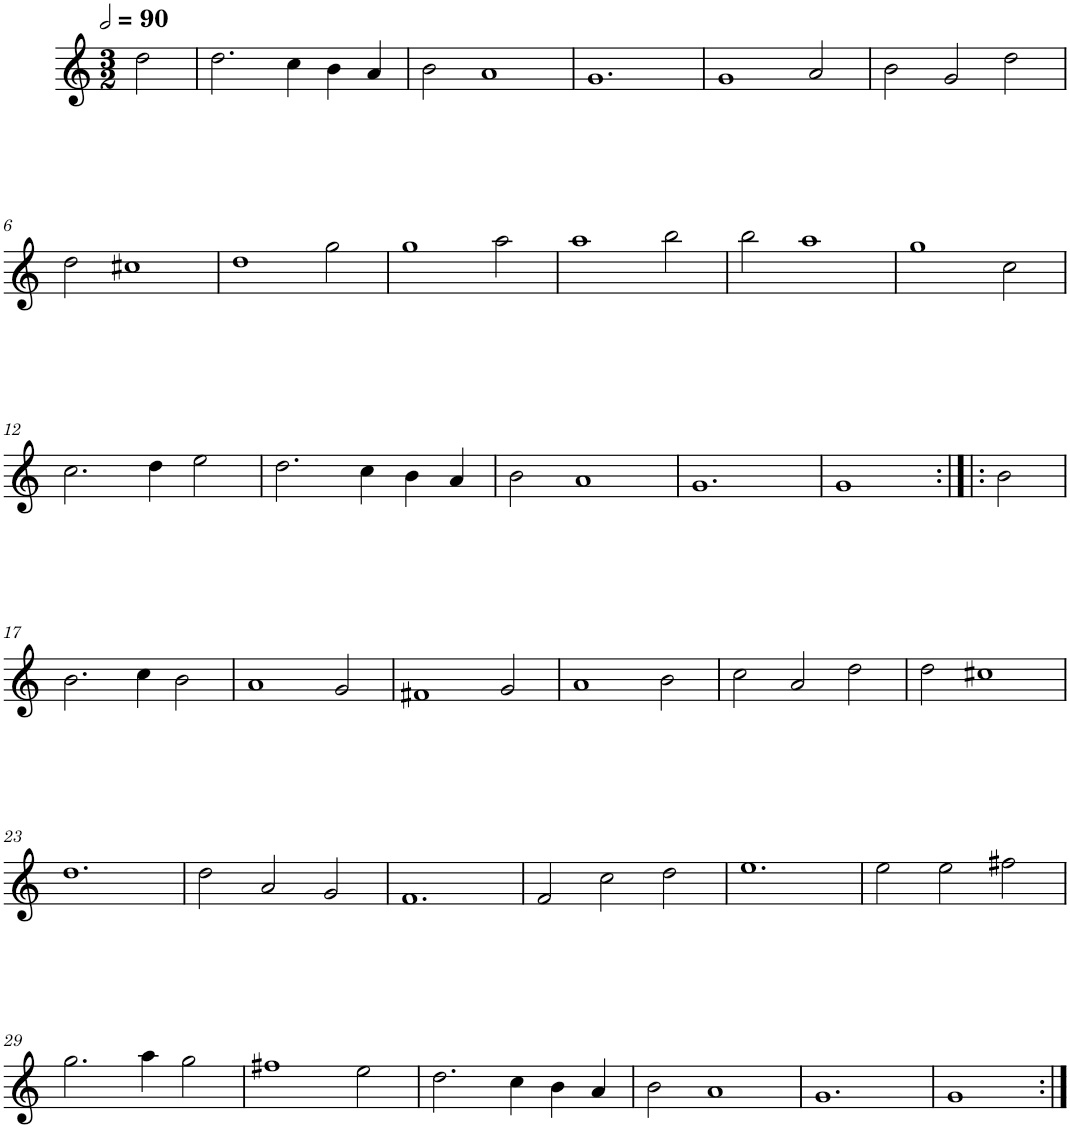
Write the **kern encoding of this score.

**kern
*part1
*staff1
*I"Cinq parties
*clefG2
*k[]
*M3/2
*MM180
=
2dd\
=1
2.dd\
4cc\
4b\
4a/
=2
2b\
1a
=3
1.g
=4
1g
2a/
=5
2b\
2g/
2dd\
!!LO:LB:g=z
=6
2dd\
1cc#X
=7
1dd
2gg\
=8
1gg
2aa\
=9
1aa
2bb\
=10
2bb\
1aa
=11
1gg
2cc\
!!LO:LB:g=z
=12
2.cc\
4dd\
2ee\
=13
2.dd\
4cc\
4b\
4a/
=14
2b\
1a
=15
1.g
=16
1g
2b\
!!LO:LB:g=z
=17
2.b\
4cc\
2b\
=18
1a
2g/
=19
1f#X
2g/
=20
1a
2b\
=21
2cc\
2a/
2dd\
=22
2dd\
1cc#X
!!LO:LB:g=z
=23
1.dd
=24
2dd\
2a/
2g/
=25
1.f
=26
2f/
2cc\
2dd\
=27
1.ee
=28
2ee\
2ee\
2ff#X\
!!LO:LB:g=z
=29
2.gg\
4aa\
2gg\
=30
1ff#X
2ee\
=31
2.dd\
4cc\
4b\
4a/
=32
2b\
1a
=33
1.g
=34
1g
=:|!
*-
